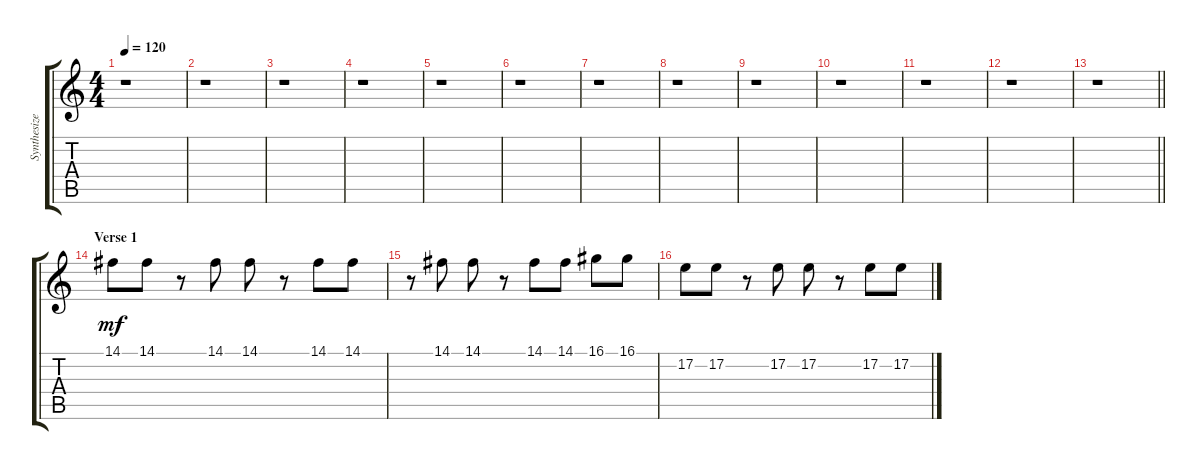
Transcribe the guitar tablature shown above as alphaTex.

\track ("Synthesizer 2" "Synthesize") {instrument lead4chiff}
\staff {score tabs}
\tuning (E4 B3 G3 D3 A2 E2) {hide}
\ts (4 4)
\tempo 120
\clef g2
\ks c
r.1{dy mf} |
r.1 |
r.1 |
r.1 |
r.1 |
r.1 |
r.1 |
r.1 |
r.1 |
r.1 |
r.1 |
r.1 |
\barLineRight lightlight
r.1 |
\section ("" "Verse 1")
14.1.8{volume 10} 14.1.8 r.8 14.1.8 14.1.8 r.8 14.1.8 14.1.8 |
r.8 14.1.8 14.1.8 r.8 14.1.8 14.1.8 16.1.8 16.1.8 |
17.2.8 17.2.8 r.8 17.2.8 17.2.8 r.8 17.2.8 17.2.8
